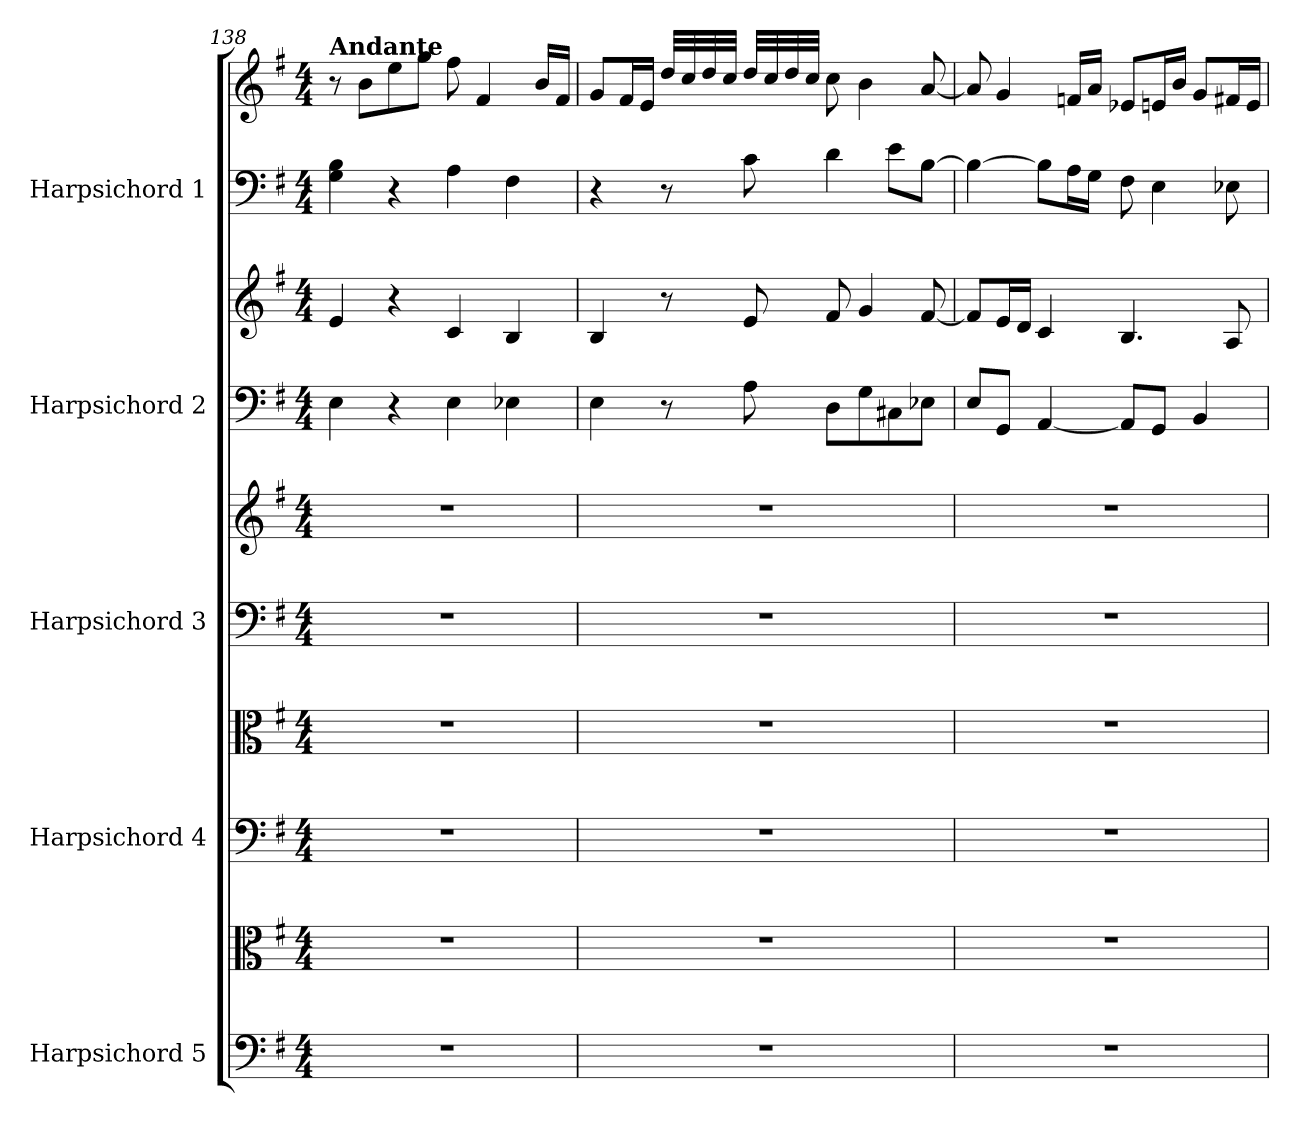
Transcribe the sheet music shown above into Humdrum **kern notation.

**kern	**kern	**kern	**kern	**kern	**kern	**kern	**kern	**kern	**kern
*part5	*part5	*part4	*part4	*part3	*part3	*part2	*part2	*part1	*part1
*staff10	*staff9	*staff8	*staff7	*staff6	*staff5	*staff4	*staff3	*staff2	*staff1
*I"Harpsichord 5	*	*I"Harpsichord 4	*	*I"Harpsichord 3	*	*I"Harpsichord 2	*	*I"Harpsichord 1	*
*I'Hp	*	*I'Hp	*	*I'Hp	*	*I'Hp	*	*I'Hp	*
*clefF4	*clefC3	*clefF4	*clefC3	*clefF4	*clefG2	*clefF4	*clefG2	*clefF4	*clefG2
*k[f#]	*k[f#]	*k[f#]	*k[f#]	*k[f#]	*k[f#]	*k[f#]	*k[f#]	*k[f#]	*k[f#]
*M4/4	*M4/4	*M4/4	*M4/4	*M4/4	*M4/4	*M4/4	*M4/4	*M4/4	*M4/4
=138	=138	=138	=138	=138	=138	=138	=138	=138	=138
!	!	!	!	!	!	!	!	!	!LO:TX:a:B:t=Andante
1r	1r	1r	1r	1r	1r	4E\	4e/	4G\ 4B\	8r
.	.	.	.	.	.	.	.	.	8b\L
.	.	.	.	.	.	4r	4r	4r	8ee\
.	.	.	.	.	.	.	.	.	8gg\J
.	.	.	.	.	.	4E\	4c/	4A\	8ff#\
.	.	.	.	.	.	.	.	.	4f#/
.	.	.	.	.	.	4E-X\	4B/	4F#\	.
.	.	.	.	.	.	.	.	.	16b/LL
.	.	.	.	.	.	.	.	.	16f#/JJ
!!LO:PB:g=z
=139	=139	=139	=139	=139	=139	=139	=139	=139	=139
1r	1r	1r	1r	1r	1r	4E\	4B/	4r	8g/L
.	.	.	.	.	.	.	.	.	16f#/L
.	.	.	.	.	.	.	.	.	16e/JJ
.	.	.	.	.	.	8r	8r	8r	32dd/LLL
.	.	.	.	.	.	.	.	.	32cc/
.	.	.	.	.	.	.	.	.	32dd/
.	.	.	.	.	.	.	.	.	32cc/JJJ
.	.	.	.	.	.	8A\	8e/	8c\	32dd/LLL
.	.	.	.	.	.	.	.	.	32cc/
.	.	.	.	.	.	.	.	.	32dd/
.	.	.	.	.	.	.	.	.	32cc/JJJ
.	.	.	.	.	.	8D\L	8f#/	4d\	8cc\
.	.	.	.	.	.	8G\	4g/	.	4b\
.	.	.	.	.	.	8C#X\	.	8e\L	.
.	.	.	.	.	.	8E-X\J	[8f#/	[8B\J	[8a/
=140	=140	=140	=140	=140	=140	=140	=140	=140	=140
1r	1r	1r	1r	1r	1r	8E/L	8f#/L]	4B\_	8a/]
.	.	.	.	.	.	8GG/J	16e/L	.	4g/
.	.	.	.	.	.	.	16d/JJ	.	.
.	.	.	.	.	.	[4AA/	4c/	8B\L]	.
.	.	.	.	.	.	.	.	16A\L	16fn/LL
.	.	.	.	.	.	.	.	16G\JJ	16a/JJ
.	.	.	.	.	.	8AA/L]	4.B/	8F#\	8e-X/L
.	.	.	.	.	.	8GG/J	.	4E\	16en/L
.	.	.	.	.	.	.	.	.	16b/JJ
.	.	.	.	.	.	4BB/	.	.	8g/L
.	.	.	.	.	.	.	8A/	8E-X\	16f#X/L
.	.	.	.	.	.	.	.	.	16e/JJ
=	=	=	=	=	=	=	=	=	=
*-	*-	*-	*-	*-	*-	*-	*-	*-	*-
